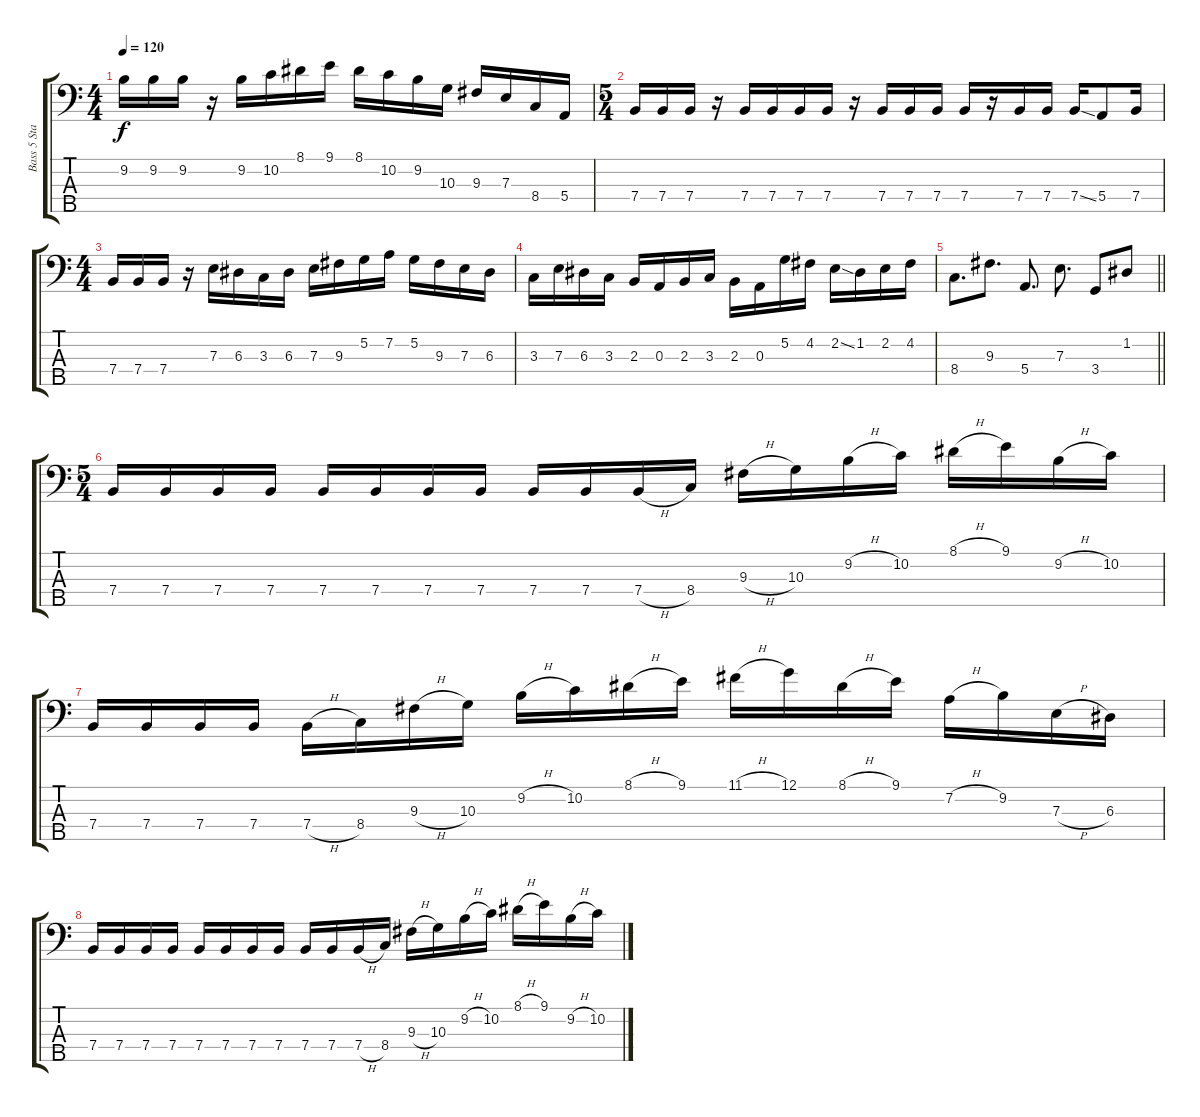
\track ("Bass 5 Standard" "Bass 5 Sta") {instrument electricbassfinger}
\staff {score tabs}
\tuning (G2 D2 A1 E1 B0) {hide}
\ts (4 4)
\tempo 120
\clef f4
\ks c
9.2.16{dy f} 9.2.16 9.2.16 r.16 9.2.16 10.2.16 8.1.16 9.1.16 8.1.16 10.2.16 9.2.16 10.3.16 9.3.16 7.3.16 8.4.16 5.4.16 |
\ts (5 4)
7.4.16 7.4.16 7.4.16 r.16 7.4.16 7.4.16 7.4.16 7.4.16 r.16 7.4.16 7.4.16 7.4.16 7.4.16 r.16 7.4.16 7.4.16 7.4{ss}.16 5.4.8 7.4.16 |
\ts (4 4)
7.4.16 7.4.16 7.4.16 r.16 7.3.16 6.3.16 3.3.16 6.3.16 7.3.16 9.3.16 5.2.16 7.2.16 5.2.16 9.3.16 7.3.16 6.3.16 |
3.3.16 7.3.16 6.3.16 3.3.16 2.3.16 0.3.16 2.3.16 3.3.16 2.3.16 0.3.16 5.2.16 4.2.16 2.2{ss}.16 1.2.16 2.2.16 4.2.16 |
\barLineRight lightlight
8.4.8{d} 9.3.8{d} 5.4.8{d} 7.3.8{d} 3.4.8 1.2.8 |
\ts (5 4)
\section ("" "")
7.4.16 7.4.16 7.4.16 7.4.16 7.4.16 7.4.16 7.4.16 7.4.16 7.4.16 7.4.16 7.4{h}.16 8.4.16 9.3{h}.16 10.3.16 9.2{h}.16 10.2.16 8.1{h}.16 9.1.16 9.2{h}.16 10.2.16 |
7.4.16 7.4.16 7.4.16 7.4.16 7.4{h}.16 8.4.16 9.3{h}.16 10.3.16 9.2{h}.16 10.2.16 8.1{h}.16 9.1.16 11.1{h}.16 12.1.16 8.1{h}.16 9.1.16 7.2{h}.16 9.2.16 7.3{h}.16 6.3.16 |
7.4.16 7.4.16 7.4.16 7.4.16 7.4.16 7.4.16 7.4.16 7.4.16 7.4.16 7.4.16 7.4{h}.16 8.4.16 9.3{h}.16 10.3.16 9.2{h}.16 10.2.16 8.1{h}.16 9.1.16 9.2{h}.16 10.2.16
